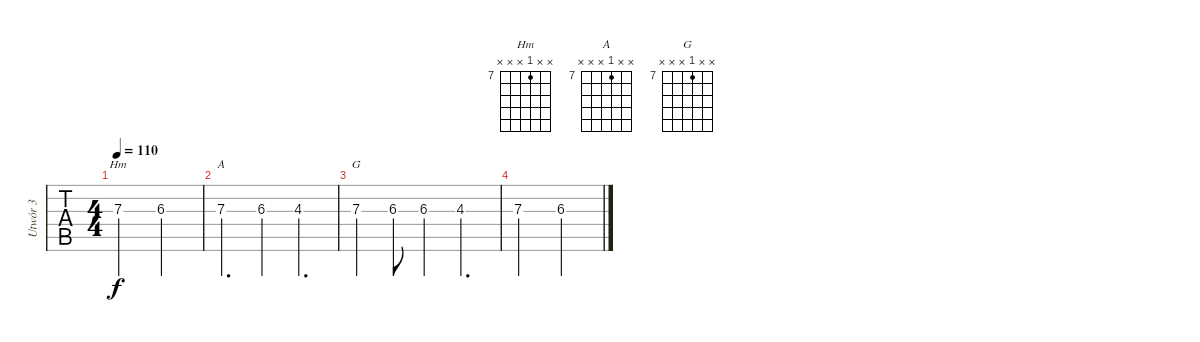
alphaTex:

\track ("Utwór 3" "Utwór 3") {instrument brightacousticpiano}
\staff {tabs}
\tuning (E4 B3 G3 D3 A2 E2) {hide}
\chord ("Hm" x x 7 x x x) {firstfret 7}
\chord ("A" x x 7 x x x) {firstfret 7}
\chord ("G" x x 7 x x x) {firstfret 7}
\ts (4 4)
\tempo 110
\clef g2
\ks d
7.3.2{ch "Hm" dy f} 6.3.2 |
7.3.4{d ch "A"} 6.3.4 4.3.4{d} |
7.3.4{ch "G"} 6.3.8 6.3.4 4.3.4{d} |
7.3.2 6.3.2
